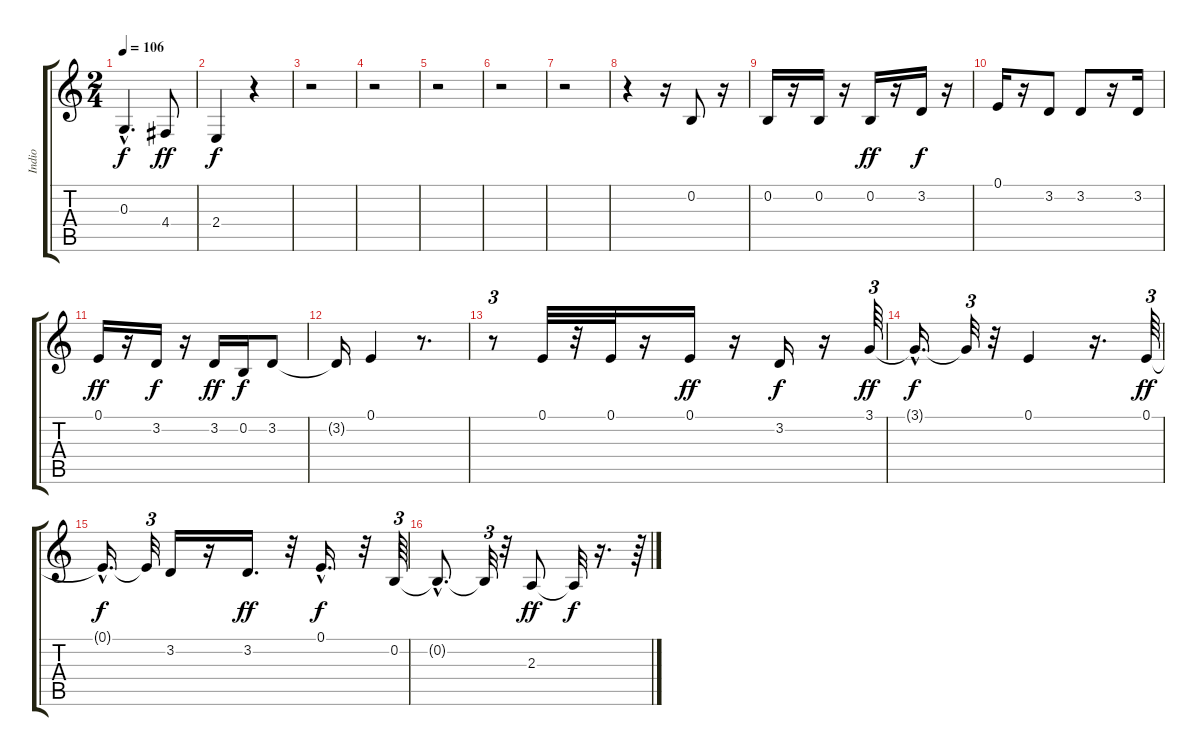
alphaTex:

\track ("Indio" "Indio") {instrument tenorsax}
\staff {score tabs}
\tuning (E4 B3 G3 D3 A2 E2) {hide}
\ts (2 4)
\tempo 106
\clef g2
\ks c
0.3{hac}.4{d dy f} 4.4.8{dy ff} |
2.4.4{dy f} r.4 |
r.2 |
r.2 |
r.2 |
r.2 |
r.2 |
r.4 r.16 0.2.8 r.16 |
0.2.16 r.16 0.2.16 r.16 0.2.16{dy ff} r.16 3.2.16{dy f} r.16 |
0.1.16 r.16 3.2.8 3.2.8 r.16 3.2.16 |
0.1.16{dy ff} r.16 3.2.16{dy f} r.16 3.2.16{dy ff} 0.2.16{dy f} 3.2.8 |
3.2{t}.16 0.1.4 r.8{d} |
r.8{tu (3 2)} 0.1.32 r.32 0.1.32 r.16 0.1.16{dy ff} r.16 3.2.16{dy f} r.16 3.1.64{tu (3 2) dy ff} |
3.1{hac t}.16{d dy f} 3.1{t}.32{tu (3 2)} r.32 0.1.4 r.16{d} 0.1.64{tu (3 2) dy ff} |
0.1{hac t}.16{d dy f} 0.1{t}.32{tu (3 2)} 3.2.16 r.16 3.2.16{d dy ff} r.32 0.1{hac}.16{d dy f} r.32 0.2.64{tu (3 2)} |
0.2{hac t}.8{d} 0.2{t}.32{tu (3 2)} r.32 2.3.8{dy ff} 2.3{t}.32{dy f} r.16{d} r.64{tu (3 2)}
